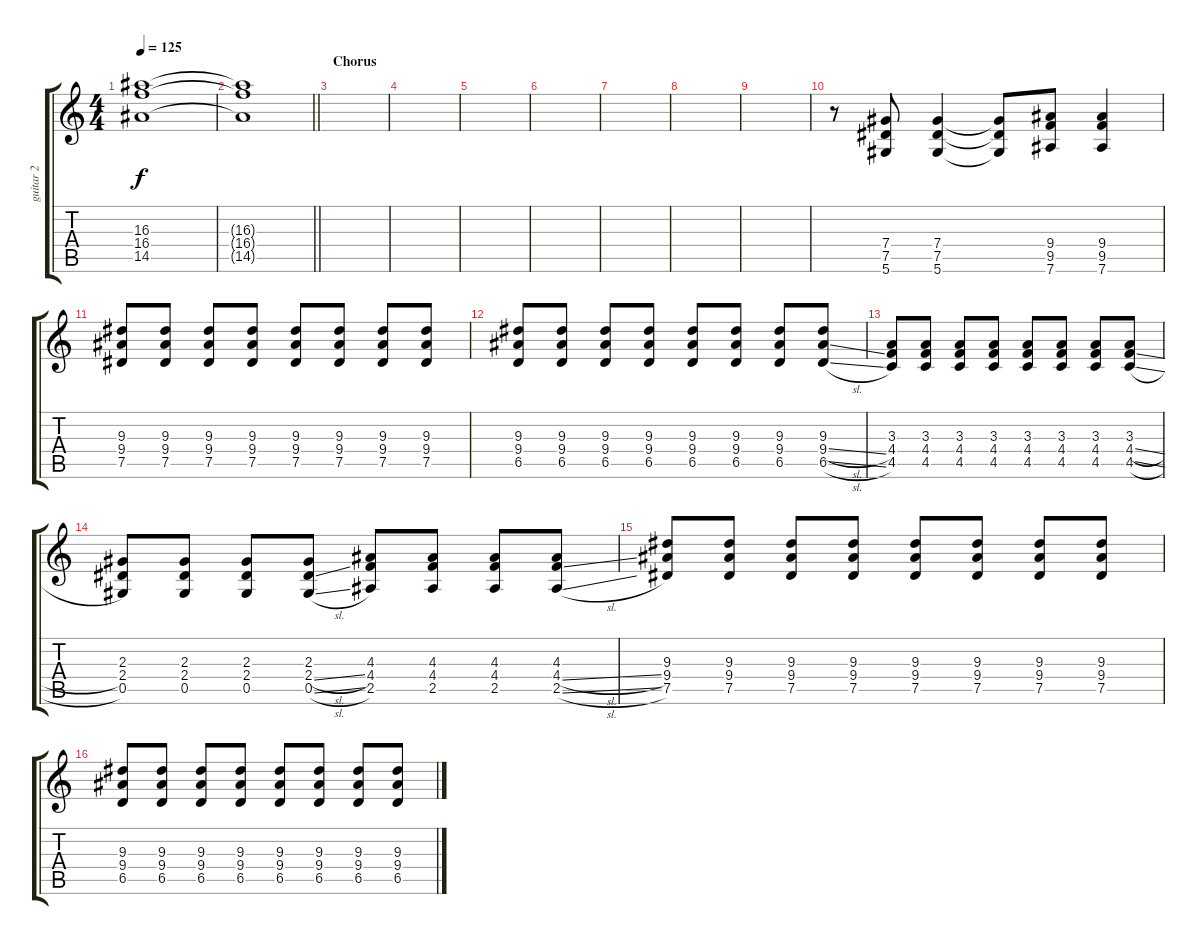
\track ("guitar 2" "guitar 2") {instrument electricguitarclean}
\staff {score tabs}
\tuning (Eb4 Bb3 Gb3 Db3 Ab2 Eb2) {hide}
\ts (4 4)
\tempo 125
\clef g2
\ks c
(16.3 16.4 14.5).1{dy f} |
\barLineRight lightlight
(16.3{t} 16.4{t} 14.5{t}).1 |
\section ("" "Chorus")
|
|
|
|
|
|
|
r.8{volume 13} (7.4 7.5 5.6).8 (7.4 7.5 5.6).4 (7.4{t} 7.5{t} 5.6{t}).8 (9.4 9.5 7.6).8 (9.4 9.5 7.6).4 |
(9.3 9.4 7.5).8 (9.3 9.4 7.5).8 (9.3 9.4 7.5).8 (9.3 9.4 7.5).8 (9.3 9.4 7.5).8 (9.3 9.4 7.5).8 (9.3 9.4 7.5).8 (9.3 9.4 7.5).8 |
(9.3 9.4 6.5).8 (9.3 9.4 6.5).8 (9.3 9.4 6.5).8 (9.3 9.4 6.5).8 (9.3 9.4 6.5).8 (9.3 9.4 6.5).8 (9.3 9.4 6.5).8 (9.3 9.4{sl} 6.5{sl}).8 |
(3.3 4.4 4.5).8 (3.3 4.4 4.5).8 (3.3 4.4 4.5).8 (3.3 4.4 4.5).8 (3.3 4.4 4.5).8 (3.3 4.4 4.5).8 (3.3 4.4 4.5).8 (3.3 4.4{sl} 4.5{sl}).8 |
(2.3 2.4 0.5).8 (2.3 2.4 0.5).8 (2.3 2.4 0.5).8 (2.3 2.4{sl} 0.5{sl}).8 (4.3 4.4 2.5).8 (4.3 4.4 2.5).8 (4.3 4.4 2.5).8 (4.3 4.4{sl} 2.5{sl}).8 |
(9.3 9.4 7.5).8 (9.3 9.4 7.5).8 (9.3 9.4 7.5).8 (9.3 9.4 7.5).8 (9.3 9.4 7.5).8 (9.3 9.4 7.5).8 (9.3 9.4 7.5).8 (9.3 9.4 7.5).8 |
(9.3 9.4 6.5).8 (9.3 9.4 6.5).8 (9.3 9.4 6.5).8 (9.3 9.4 6.5).8 (9.3 9.4 6.5).8 (9.3 9.4 6.5).8 (9.3 9.4 6.5).8 (9.3 9.4{sl} 6.5{sl}).8
